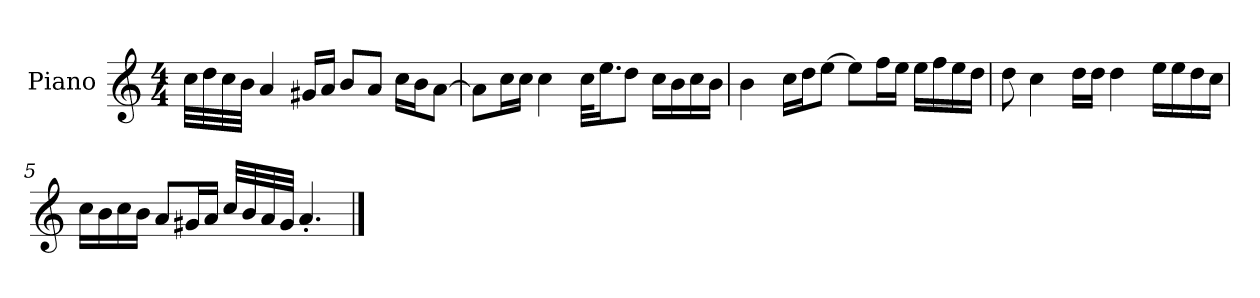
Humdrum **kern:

**kern
*part1
*staff1
*I"Piano
*I'P-no
*clefG2
*k[]
*M4/4
*MM90
=1
32cc\LLL
32dd\
32cc\
32b\JJJ
4a/
16g#X/LL
16a/JJ
8b/L
8a/J
16cc\LL
16b\J
[8a\J
=2
8a\L]
16cc\L
16cc\JJ
4cc\
32cc\KLL
16.ee\J
8dd\J
16cc\LL
16b\
16cc\
16b\JJ
=3
4b\
16cc\LL
16dd\J
[8ee\J
8ee\L]
16ff\L
16ee\JJ
16ee\LL
16ff\
16ee\
16dd\JJ
!!LO:LB:g=z
=4
8dd\
4cc\
16dd\LL
16dd\JJ
4dd\
16ee\LL
16ee\
16dd\
16cc\JJ
=5
16cc\LL
16b\
16cc\
16b\JJ
8a/L
16g#X/L
16a/JJ
32cc/LLL
32b/
32a/
32g#/JJJ
4.a'/
==
*-
